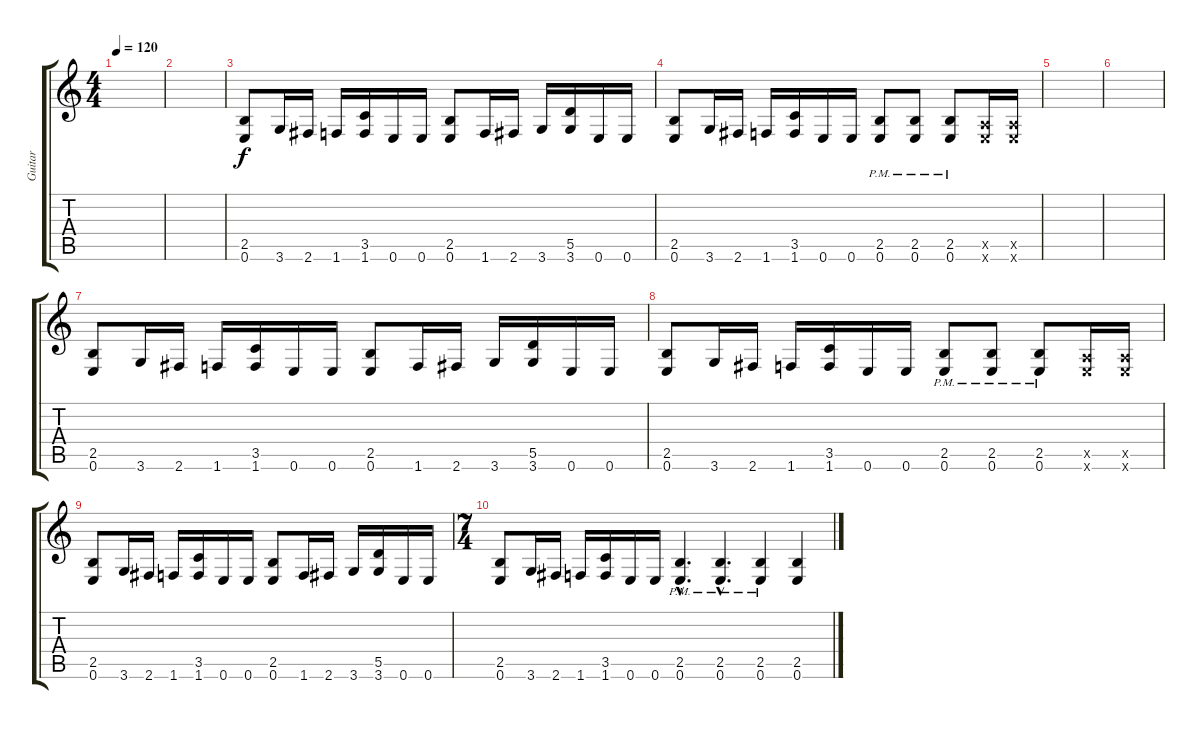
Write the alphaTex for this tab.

\track ("Guitar" "Guitar") {instrument overdrivenguitar}
\staff {score tabs}
\tuning (E4 B3 G3 D3 A2 E2) {hide}
\ts (4 4)
\tempo 120
\clef g2
\ks c
|
|
(2.5 0.6).8 3.6.16 2.6.16 1.6.16 (3.5 1.6).16 0.6.16 0.6.16 (2.5 0.6).8 1.6.16 2.6.16 3.6.16 (5.5 3.6).16 0.6.16 0.6.16 |
(2.5 0.6).8 3.6.16 2.6.16 1.6.16 (3.5 1.6).16 0.6.16 0.6.16 (2.5{pm} 0.6{pm}).8 (2.5{pm} 0.6{pm}).8 (2.5{pm} 0.6{pm}).8 (0.5{x} 0.6{x}).16 (0.5{x} 0.6{x}).16 |
|
|
(2.5 0.6).8 3.6.16 2.6.16 1.6.16 (3.5 1.6).16 0.6.16 0.6.16 (2.5 0.6).8 1.6.16 2.6.16 3.6.16 (5.5 3.6).16 0.6.16 0.6.16 |
(2.5 0.6).8 3.6.16 2.6.16 1.6.16 (3.5 1.6).16 0.6.16 0.6.16 (2.5{pm} 0.6{pm}).8 (2.5{pm} 0.6{pm}).8 (2.5{pm} 0.6{pm}).8 (0.5{x} 0.6{x}).16 (0.5{x} 0.6{x}).16 |
(2.5 0.6).8 3.6.16 2.6.16 1.6.16 (3.5 1.6).16 0.6.16 0.6.16 (2.5 0.6).8 1.6.16 2.6.16 3.6.16 (5.5 3.6).16 0.6.16 0.6.16 |
\ts (7 4)
(2.5 0.6).8 3.6.16 2.6.16 1.6.16 (3.5 1.6).16 0.6.16 0.6.16 (2.5{hac pm} 0.6{hac pm}).4{d} (2.5{hac pm} 0.6{hac pm}).4{d} (2.5{pm} 0.6{pm}).4 (2.5 0.6).4
